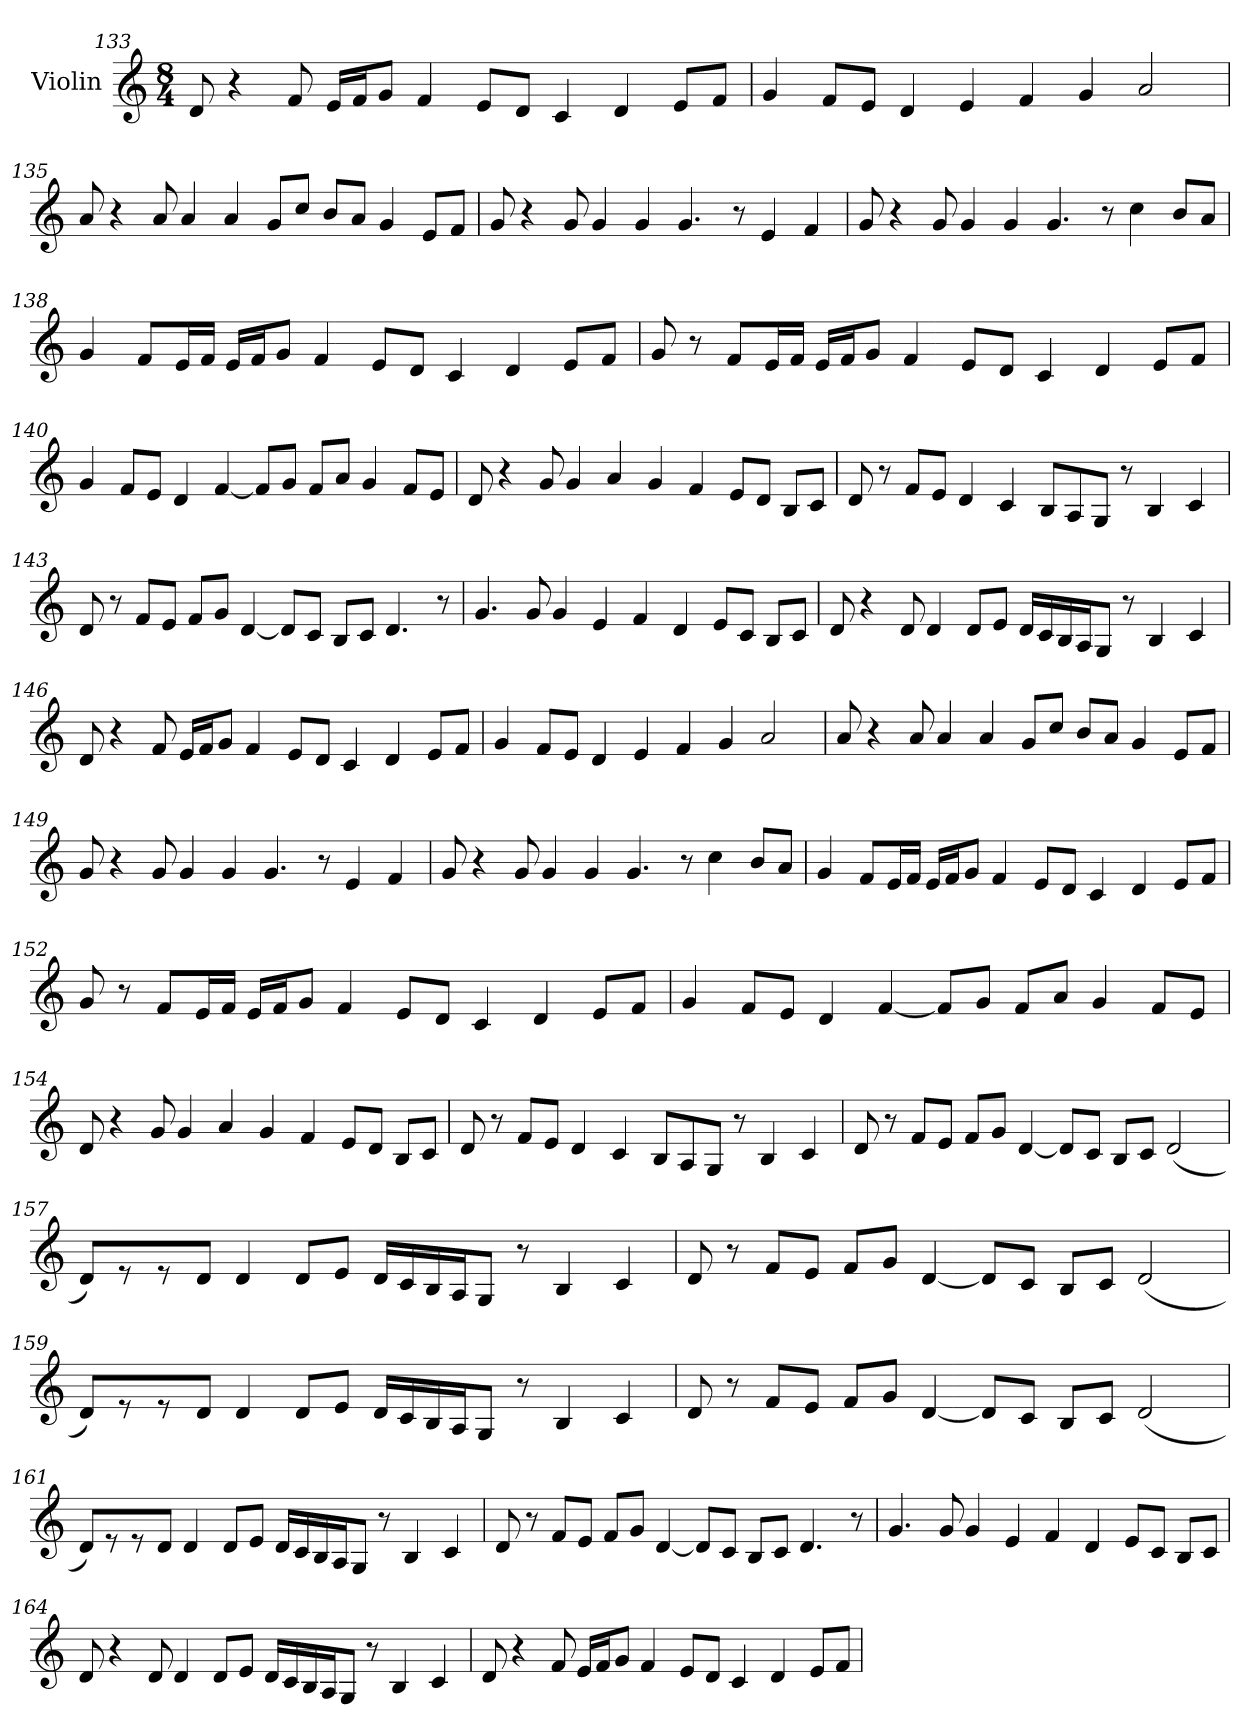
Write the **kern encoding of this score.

**kern
*part1
*staff1
*I"Violin
*clefG2
*k[]
*M8/4
=133
8d/
4r
8f/
16e/LL
16f/J
8g/J
4f/
8e/L
8d/J
4c/
4d/
8e/L
8f/J
!!LO:LB:g=z
=134
4g/
8f/L
8e/J
4d/
4e/
4f/
4g/
2a/
=135
8a/
4r
8a/
4a/
4a/
8g/L
8cc/J
8b/L
8a/J
4g/
8e/L
8f/J
=136
8g/
4r
8g/
4g/
4g/
4.g/
8r
4e/
4f/
!!LO:LB:g=z
=137
8g/
4r
8g/
4g/
4g/
4.g/
8r
4cc\
8b/L
8a/J
=138
4g/
8f/L
16e/L
16f/JJ
16e/LL
16f/J
8g/J
4f/
8e/L
8d/J
4c/
4d/
8e/L
8f/J
!!LO:LB:g=z
=139
8g/
8r
8f/L
16e/L
16f/JJ
16e/LL
16f/J
8g/J
4f/
8e/L
8d/J
4c/
4d/
8e/L
8f/J
=140
4g/
8f/L
8e/J
4d/
[4f/
8f/L]
8g/J
8f/L
8a/J
4g/
8f/L
8e/J
!!LO:LB:g=z
=141
8d/
4r
8g/
4g/
4a/
4g/
4f/
8e/L
8d/J
8B/L
8c/J
=142
8d/
8r
8f/L
8e/J
4d/
4c/
8B/L
8A/
8G/J
8r
4B/
4c/
!!LO:LB:g=z
=143
8d/
8r
8f/L
8e/J
8f/L
8g/J
[4d/
8d/L]
8c/J
8B/L
8c/J
4.d/
8r
=144
4.g/
8g/
4g/
4e/
4f/
4d/
8e/L
8c/J
8B/L
8c/J
!!LO:LB:g=z
=145
8d/
4r
8d/
4d/
8d/L
8e/J
16d/LL
16c/
16B/
16A/J
8G/J
8r
4B/
4c/
=146
8d/
4r
8f/
16e/LL
16f/J
8g/J
4f/
8e/L
8d/J
4c/
4d/
8e/L
8f/J
!!LO:PB:g=z
=147
4g/
8f/L
8e/J
4d/
4e/
4f/
4g/
2a/
=148
8a/
4r
8a/
4a/
4a/
8g/L
8cc/J
8b/L
8a/J
4g/
8e/L
8f/J
=149
8g/
4r
8g/
4g/
4g/
4.g/
8r
4e/
4f/
!!LO:LB:g=z
=150
8g/
4r
8g/
4g/
4g/
4.g/
8r
4cc\
8b/L
8a/J
=151
4g/
8f/L
16e/L
16f/JJ
16e/LL
16f/J
8g/J
4f/
8e/L
8d/J
4c/
4d/
8e/L
8f/J
!!LO:LB:g=z
=152
8g/
8r
8f/L
16e/L
16f/JJ
16e/LL
16f/J
8g/J
4f/
8e/L
8d/J
4c/
4d/
8e/L
8f/J
=153
4g/
8f/L
8e/J
4d/
[4f/
8f/L]
8g/J
8f/L
8a/J
4g/
8f/L
8e/J
!!LO:LB:g=z
=154
8d/
4r
8g/
4g/
4a/
4g/
4f/
8e/L
8d/J
8B/L
8c/J
=155
8d/
8r
8f/L
8e/J
4d/
4c/
8B/L
8A/
8G/J
8r
4B/
4c/
!!LO:LB:g=z
=156
8d/
8r
8f/L
8e/J
8f/L
8g/J
[4d/
8d/L]
8c/J
8B/L
8c/J
(<2d/
=157
8d/L)
8r
8r
8d/J
4d/
8d/L
8e/J
16d/LL
16c/
16B/
16A/J
8G/J
8r
4B/
4c/
!!LO:LB:g=z
=158
8d/
8r
8f/L
8e/J
8f/L
8g/J
[4d/
8d/L]
8c/J
8B/L
8c/J
(<2d/
=159
8d/L)
8r
8r
8d/J
4d/
8d/L
8e/J
16d/LL
16c/
16B/
16A/J
8G/J
8r
4B/
4c/
!!LO:LB:g=z
=160
8d/
8r
8f/L
8e/J
8f/L
8g/J
[4d/
8d/L]
8c/J
8B/L
8c/J
(<2d/
=161
8d/L)
8r
8r
8d/J
4d/
8d/L
8e/J
16d/LL
16c/
16B/
16A/J
8G/J
8r
4B/
4c/
!!LO:LB:g=z
=162
8d/
8r
8f/L
8e/J
8f/L
8g/J
[4d/
8d/L]
8c/J
8B/L
8c/J
4.d/
8r
=163
4.g/
8g/
4g/
4e/
4f/
4d/
8e/L
8c/J
8B/L
8c/J
!!LO:PB:g=z
=164
8d/
4r
8d/
4d/
8d/L
8e/J
16d/LL
16c/
16B/
16A/J
8G/J
8r
4B/
4c/
=165
8d/
4r
8f/
16e/LL
16f/J
8g/J
4f/
8e/L
8d/J
4c/
4d/
8e/L
8f/J
=
*-
